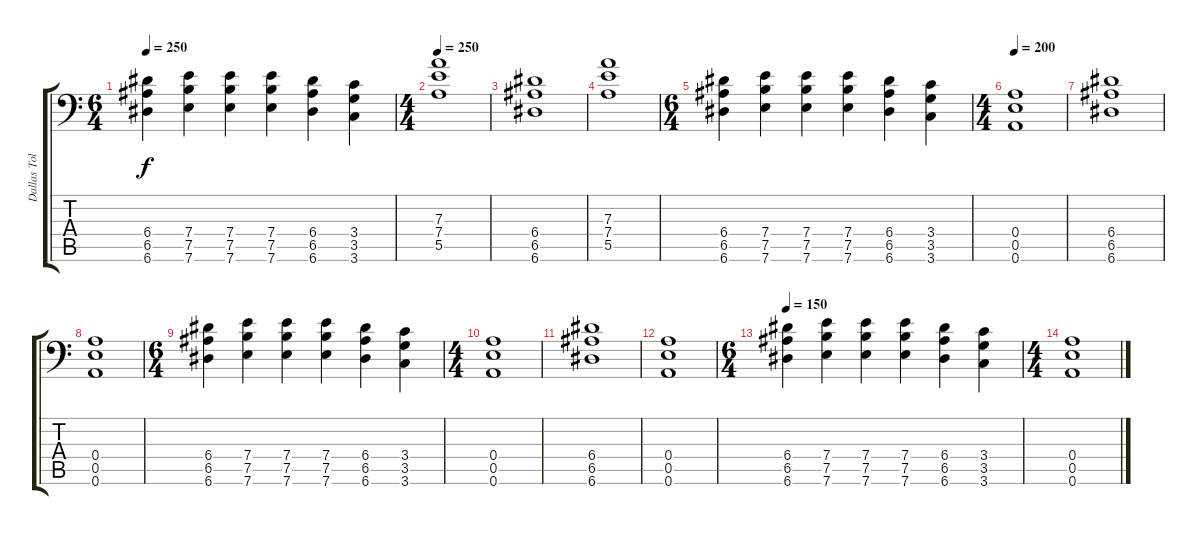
\track ("Dallas Toler-Wade" "Dallas Tol") {instrument distortionguitar}
\staff {score tabs}
\tuning (B3 Gb3 D3 A2 E2 A1) {hide}
\ts (6 4)
\tempo 250
\clef f4
\ks c
(6.4 6.5 6.6).4{dy f} (7.4 7.5 7.6).4 (7.4 7.5 7.6).4 (7.4 7.5 7.6).4 (6.4 6.5 6.6).4 (3.4 3.5 3.6).4 |
\ts (4 4)
\tempo 250
(7.3 7.4 5.5).1 |
(6.4 6.5 6.6).1 |
(7.3 7.4 5.5).1 |
\ts (6 4)
(6.4 6.5 6.6).4 (7.4 7.5 7.6).4 (7.4 7.5 7.6).4 (7.4 7.5 7.6).4 (6.4 6.5 6.6).4 (3.4 3.5 3.6).4 |
\ts (4 4)
\tempo 200
(0.4 0.5 0.6).1 |
(6.4 6.5 6.6).1 |
(0.4 0.5 0.6).1 |
\ts (6 4)
(6.4 6.5 6.6).4 (7.4 7.5 7.6).4 (7.4 7.5 7.6).4 (7.4 7.5 7.6).4 (6.4 6.5 6.6).4 (3.4 3.5 3.6).4 |
\ts (4 4)
(0.4 0.5 0.6).1 |
(6.4 6.5 6.6).1 |
(0.4 0.5 0.6).1 |
\ts (6 4)
\tempo 150
(6.4 6.5 6.6).4 (7.4 7.5 7.6).4 (7.4 7.5 7.6).4 (7.4 7.5 7.6).4 (6.4 6.5 6.6).4 (3.4 3.5 3.6).4 |
\ts (4 4)
(0.4 0.5 0.6).1
